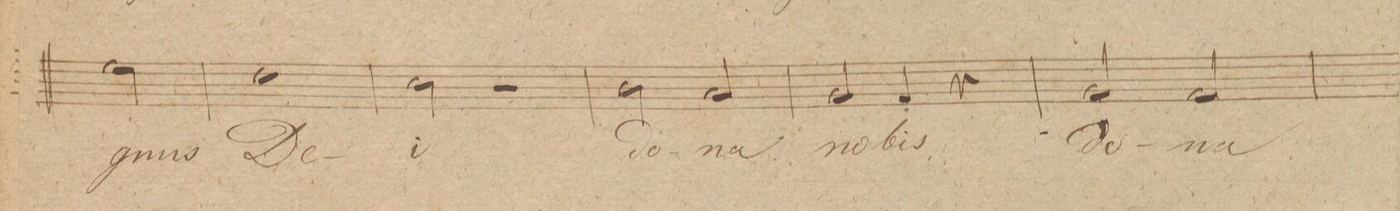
**kern	**text	**dynam
*I"Baſso.	*	*
*clefF4	*	*
*k[]	*	*
*met(c|)	*	*
*M2/2	*	*
2G\	-gnus	.
=41	=41	=41
1F	De-	.
=42	=42	=42
2E\	-i	.
2r	.	.
=43	=43	=43
2D\	do-	.
2C/	-na	.
=44	=44	=44
2BB/	no-	.
4AA/	-bis	.
4r	.	.
=45	=45	=45
2BB/	do-	.
2AA/	-na	.
=46	=46	=46
*-	*-	*-
